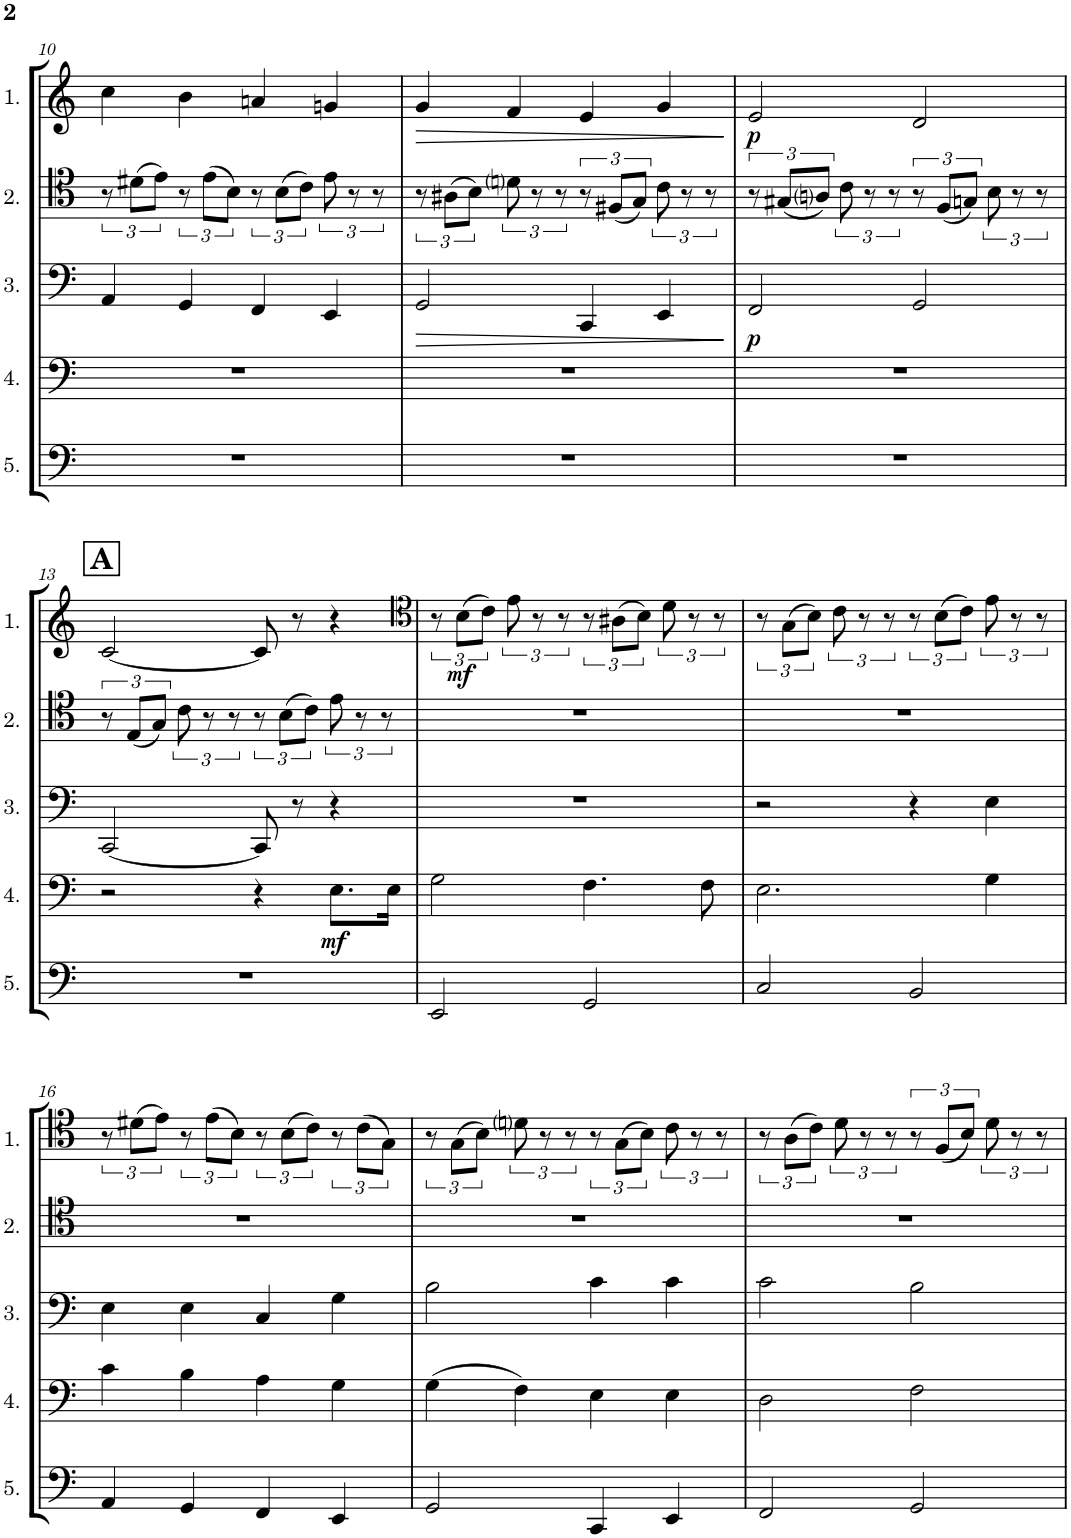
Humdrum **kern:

**kern	**kern	**dynam	**kern	**dynam	**kern	**kern	**dynam
*part5	*part4	*part4	*part3	*part3	*part2	*part1	*part1
*staff5	*staff4	*staff4	*staff3	*staff3	*staff2	*staff1	*staff1
*I"Cello 5	*I"Cello 4	*	*I"Cello 3	*	*I"Cello 2	*I"Cello 1	*
!!LO:PB:g=z
*clefF4	*clefF4	*	*clefF4	*	*clefC4	*clefG2	*
*k[]	*k[]	*	*k[]	*	*k[]	*k[]	*
*M4/4	*M4/4	*	*M4/4	*	*M4/4	*M4/4	*
*met(c)	*met(c)	*	*met(c)	*	*met(c)	*met(c)	*
=10	=10	=10	=10	=10	=10	=10	=10
1r	1r	.	4AA/	.	12r	4cc\	.
.	.	.	.	.	(12d#X\L	.	.
.	.	.	.	.	12e\J)	.	.
.	.	.	4GG/	.	12r	4b\	.
.	.	.	.	.	(12e\L	.	.
.	.	.	.	.	12B\J)	.	.
.	.	.	4FF/	.	12r	4an/	.
.	.	.	.	.	(12B\L	.	.
.	.	.	.	.	12c\J)	.	.
.	.	.	4EE/	.	12e\	4gn/	.
.	.	.	.	.	12r	.	.
.	.	.	.	.	12r	.	.
=11	=11	=11	=11	=11	=11	=11	=11
!	!	!	!	!LO:HP:b	!	!	!LO:HP:b
1r	1r	.	2GG/	>	12r	4g/	>
.	.	.	.	.	(12A#X\L	.	.
.	.	.	.	.	12B\J)	.	.
.	.	.	.	.	12dni\	4f/	.
.	.	.	.	.	4r	.	.
.	.	.	4CC/	.	.	4e/	.
.	.	.	.	.	(12F#X/L	.	.
.	.	.	.	.	12G/J)	.	.
.	.	.	4EE/	.	12c\	4g/	.
.	.	.	.	.	12r	.	.
.	.	.	.	.	12r	.	.
.	.	.	.	]	.	.	]
=12	=12	=12	=12	=12	=12	=12	=12
!	!	!	!	!LO:DY:b	!	!	!LO:DY:b
1r	1r	.	2FF/	p	12r	2e/	p
.	.	.	.	.	(12G#X/L	.	.
.	.	.	.	.	12Ani/J)	.	.
.	.	.	.	.	12c\	.	.
.	.	.	.	.	4r	.	.
.	.	.	2GG/	.	.	2d/	.
.	.	.	.	.	(12F/L	.	.
.	.	.	.	.	12Gn/J)	.	.
.	.	.	.	.	12B\	.	.
.	.	.	.	.	12r	.	.
.	.	.	.	.	12r	.	.
!!LO:LB:g=z
!!LO:REH:place=s1:a:B:cj:fs=14:t=A
=13	=13	=13	=13	=13	=13	=13	=13
1r	2r	.	[2CC/	.	12r	[2c/	.
.	.	.	.	.	(12E/L	.	.
.	.	.	.	.	12G/J)	.	.
.	.	.	.	.	12c\	.	.
.	.	.	.	.	4r	.	.
.	4r	.	8CC/]	.	.	8c/]	.
.	.	.	.	.	(12B\L	.	.
.	.	.	8r	.	.	8r	.
.	.	.	.	.	12c\J)	.	.
!	!	!LO:DY:b	!	!	!	!	!
.	8.E\L	mf	4r	.	12e\	4r	.
.	.	.	.	.	12r	.	.
.	.	.	.	.	12r	.	.
.	16E\Jk	.	.	.	.	.	.
=14	=14	=14	=14	=14	=14	=14	=14
*	*	*	*	*	*	*clefC4	*
2EE/	2G\	.	1r	.	1r	12r	.
!	!	!	!	!	!	!	!LO:DY:b
.	.	.	.	.	.	(12B\L	mf
.	.	.	.	.	.	12c\J)	.
.	.	.	.	.	.	12e\	.
.	.	.	.	.	.	4r	.
2GG/	4.F\	.	.	.	.	.	.
.	.	.	.	.	.	(12A#X\L	.
.	.	.	.	.	.	12B\J)	.
.	.	.	.	.	.	12d\	.
.	.	.	.	.	.	12r	.
.	8F\	.	.	.	.	.	.
.	.	.	.	.	.	12r	.
=15	=15	=15	=15	=15	=15	=15	=15
2C/	2.E\	.	2r	.	1r	12r	.
.	.	.	.	.	.	(12G\L	.
.	.	.	.	.	.	12B\J)	.
.	.	.	.	.	.	12c\	.
.	.	.	.	.	.	4r	.
2BB/	.	.	4r	.	.	.	.
.	.	.	.	.	.	(12B\L	.
.	.	.	.	.	.	12c\J)	.
.	4G\	.	4E\	.	.	12e\	.
.	.	.	.	.	.	12r	.
.	.	.	.	.	.	12r	.
!!LO:LB:g=z
=16	=16	=16	=16	=16	=16	=16	=16
4AA/	4c\	.	4E\	.	1r	12r	.
.	.	.	.	.	.	(12d#X\L	.
.	.	.	.	.	.	12e\J)	.
4GG/	4B\	.	4E\	.	.	12r	.
.	.	.	.	.	.	(12e\L	.
.	.	.	.	.	.	12B\J)	.
4FF/	4A\	.	4C/	.	.	12r	.
.	.	.	.	.	.	(12B\L	.
.	.	.	.	.	.	12c\J)	.
4EE/	4G\	.	4G\	.	.	12r	.
.	.	.	.	.	.	(12c\L	.
.	.	.	.	.	.	12G\J)	.
=17	=17	=17	=17	=17	=17	=17	=17
2GG/	(4G\	.	2B\	.	1r	12r	.
.	.	.	.	.	.	(12G\L	.
.	.	.	.	.	.	12B\J)	.
.	4F\)	.	.	.	.	12dni\	.
.	.	.	.	.	.	4r	.
4CC/	4E\	.	4c\	.	.	.	.
.	.	.	.	.	.	(12G\L	.
.	.	.	.	.	.	12B\J)	.
4EE/	4E\	.	4c\	.	.	12c\	.
.	.	.	.	.	.	12r	.
.	.	.	.	.	.	12r	.
=18	=18	=18	=18	=18	=18	=18	=18
2FF/	2D\	.	2c\	.	1r	12r	.
.	.	.	.	.	.	(12A\L	.
.	.	.	.	.	.	12c\J)	.
.	.	.	.	.	.	12d\	.
.	.	.	.	.	.	4r	.
2GG/	2F\	.	2B\	.	.	.	.
.	.	.	.	.	.	(12F/L	.
.	.	.	.	.	.	12B/J)	.
.	.	.	.	.	.	12d\	.
.	.	.	.	.	.	12r	.
.	.	.	.	.	.	12r	.
=	=	=	=	=	=	=	=
*-	*-	*-	*-	*-	*-	*-	*-
